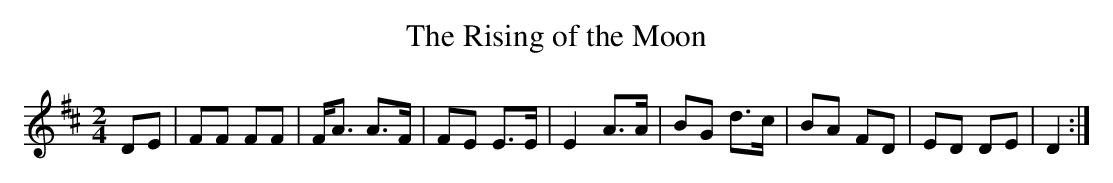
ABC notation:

X:1
T:The Rising of the Moon
M:2/4
L:1/8
K:D
DE|FF FF|F<A A>F|FE E>E|E2 A>A|BG d>c|BA FD|ED DE|D2 :|
